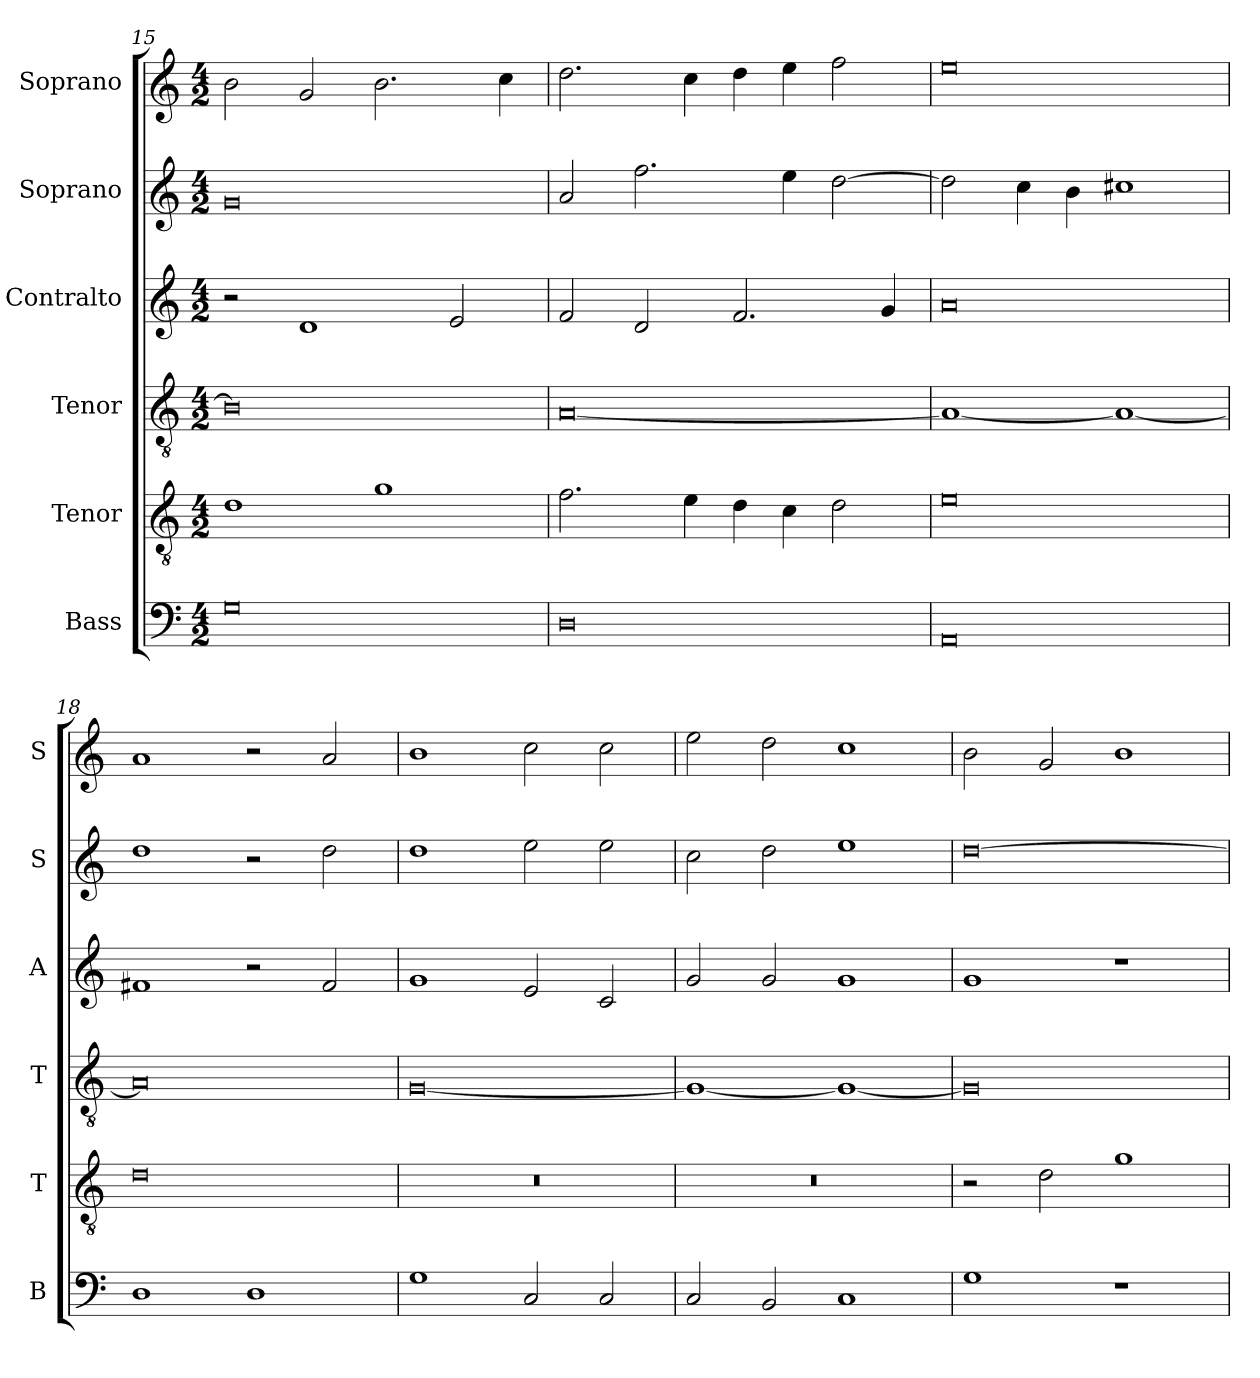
**kern	**kern	**kern	**kern	**kern	**kern
*part6	*part5	*part4	*part3	*part2	*part1
*staff6	*staff5	*staff4	*staff3	*staff2	*staff1
*I"Bass	*I"Tenor	*I"Tenor	*I"Contralto	*I"Soprano	*I"Soprano
*I'B	*I'T	*I'T	*I'A	*I'S	*I'S
*clefF4	*clefGv2	*clefGv2	*clefG2	*clefG2	*clefG2
*k[]	*k[]	*k[]	*k[]	*k[]	*k[]
*G:mix	*G:mix	*G:mix	*G:mix	*G:mix	*G:mix
*M4/2	*M4/2	*M4/2	*M4/2	*M4/2	*M4/2
=15	=15	=15	=15	=15	=15
0G	1d	0B]	2r	0g	2b
.	.	.	1d	.	2g
.	1g	.	.	.	2.b
.	.	.	2e	.	.
.	.	.	.	.	4cc
=16	=16	=16	=16	=16	=16
0D	2.f	[0A	2f	2a	2.dd
.	.	.	2d	2.ff	.
.	4e	.	.	.	4cc
.	4d	.	2.f	.	4dd
.	4c	.	.	4ee	4ee
.	2d	.	.	[2dd	2ff
.	.	.	4g	.	.
=17	=17	=17	=17	=17	=17
0AA	0e	1A_	0a	2dd]	0ee
.	.	.	.	4cc	.
.	.	.	.	4b	.
.	.	1A_	.	1cc#X	.
=18	=18	=18	=18	=18	=18
1D	0d	0A]	1f#X	1dd	1a
1D	.	.	2r	2r	2r
.	.	.	2f#	2dd	2a
=19	=19	=19	=19	=19	=19
1G	0r	[0G	1g	1dd	1b
2C	.	.	2e	2ee	2cc
2C	.	.	2c	2ee	2cc
=20	=20	=20	=20	=20	=20
2C	0r	1G_	2g	2cc	2ee
2BB	.	.	2g	2dd	2dd
1C	.	1G_	1g	1ee	1cc
=21	=21	=21	=21	=21	=21
1G	2r	0G]	1g	[0dd	2b
.	2d	.	.	.	2g
1r	1g	.	1r	.	1b
=	=	=	=	=	=
*-	*-	*-	*-	*-	*-
